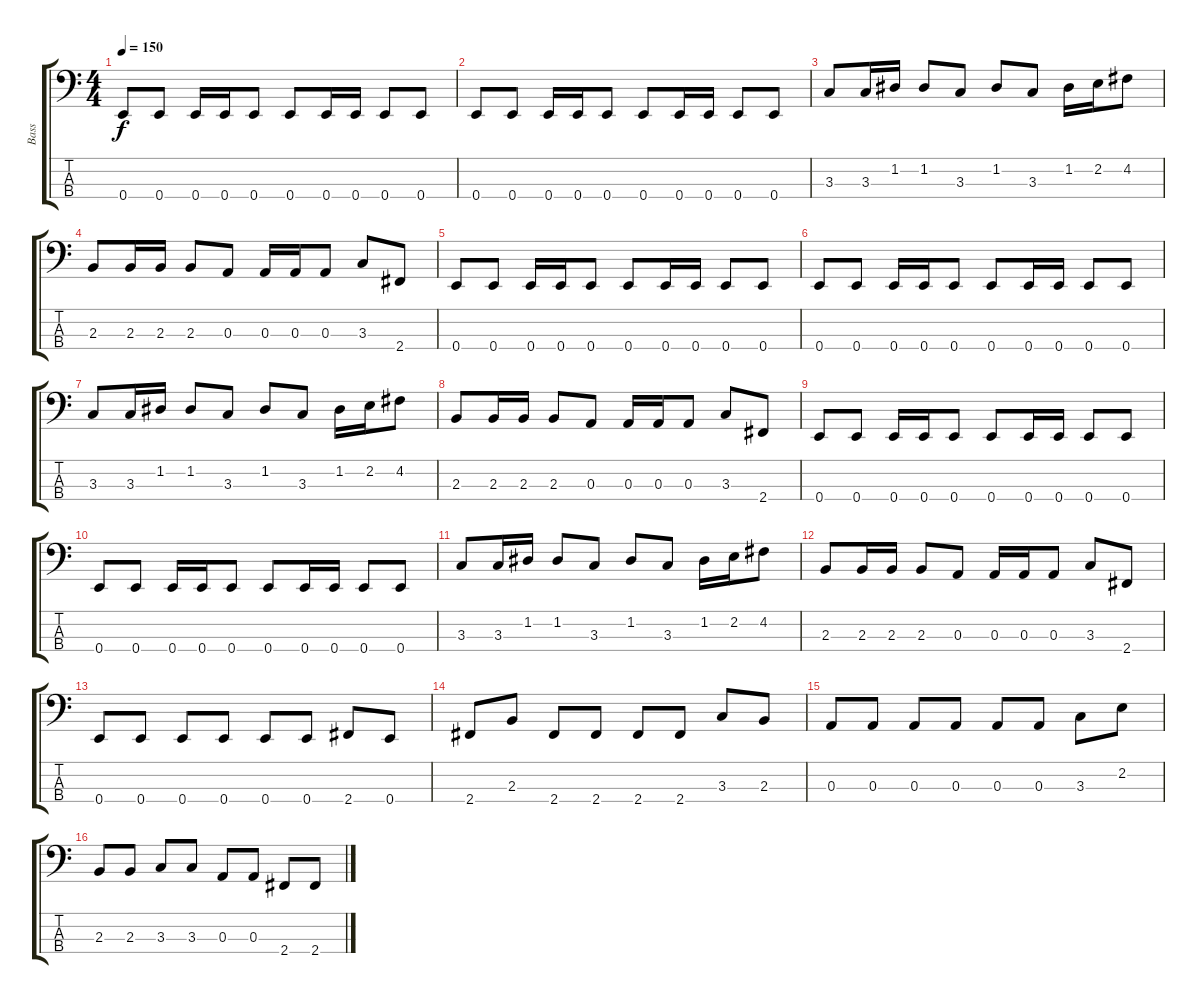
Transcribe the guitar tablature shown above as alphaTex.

\track ("Bass" "Bass") {instrument electricbassfinger}
\staff {score tabs}
\tuning (G2 D2 A1 E1) {hide}
\ts (4 4)
\tempo 150
\clef f4
\ks c
0.4.8{dy f} 0.4.8 0.4.16 0.4.16 0.4.8 0.4.8 0.4.16 0.4.16 0.4.8 0.4.8 |
0.4.8 0.4.8 0.4.16 0.4.16 0.4.8 0.4.8 0.4.16 0.4.16 0.4.8 0.4.8 |
3.3.8 3.3.16 1.2.16 1.2.8 3.3.8 1.2.8 3.3.8 1.2.16 2.2.16 4.2.8 |
2.3.8 2.3.16 2.3.16 2.3.8 0.3.8 0.3.16 0.3.16 0.3.8 3.3.8 2.4.8 |
0.4.8 0.4.8 0.4.16 0.4.16 0.4.8 0.4.8 0.4.16 0.4.16 0.4.8 0.4.8 |
0.4.8 0.4.8 0.4.16 0.4.16 0.4.8 0.4.8 0.4.16 0.4.16 0.4.8 0.4.8 |
3.3.8 3.3.16 1.2.16 1.2.8 3.3.8 1.2.8 3.3.8 1.2.16 2.2.16 4.2.8 |
2.3.8 2.3.16 2.3.16 2.3.8 0.3.8 0.3.16 0.3.16 0.3.8 3.3.8 2.4.8 |
0.4.8 0.4.8 0.4.16 0.4.16 0.4.8 0.4.8 0.4.16 0.4.16 0.4.8 0.4.8 |
0.4.8 0.4.8 0.4.16 0.4.16 0.4.8 0.4.8 0.4.16 0.4.16 0.4.8 0.4.8 |
3.3.8 3.3.16 1.2.16 1.2.8 3.3.8 1.2.8 3.3.8 1.2.16 2.2.16 4.2.8 |
2.3.8 2.3.16 2.3.16 2.3.8 0.3.8 0.3.16 0.3.16 0.3.8 3.3.8 2.4.8 |
0.4.8 0.4.8 0.4.8 0.4.8 0.4.8 0.4.8 2.4.8 0.4.8 |
2.4.8 2.3.8 2.4.8 2.4.8 2.4.8 2.4.8 3.3.8 2.3.8 |
0.3.8 0.3.8 0.3.8 0.3.8 0.3.8 0.3.8 3.3.8 2.2.8 |
2.3.8 2.3.8 3.3.8 3.3.8 0.3.8 0.3.8 2.4.8 2.4.8
